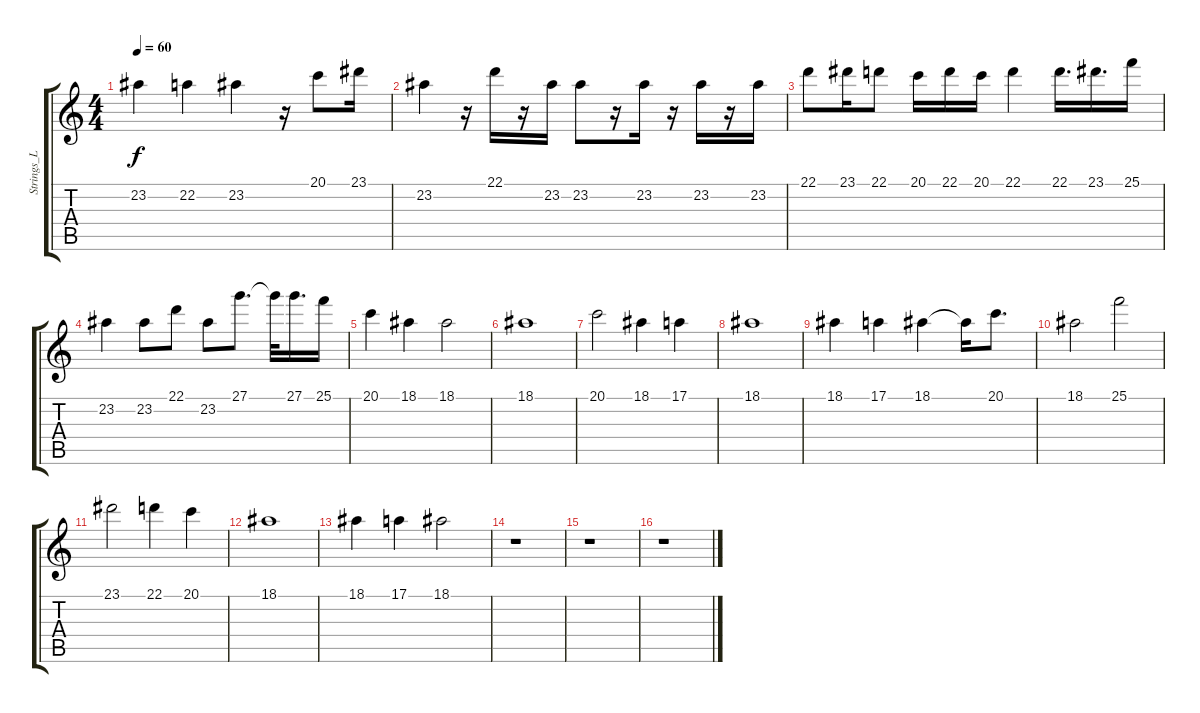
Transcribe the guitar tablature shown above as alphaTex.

\track ("Strings_L" "Strings_L") {instrument stringensemble1}
\staff {score tabs}
\tuning (E4 B3 G3 D3 A2 E2) {hide}
\ts (4 4)
\tempo 60
\clef g2
\ks c
23.2.4{dy f} 22.2.4 23.2.4 r.16 20.1.8 23.1.16 |
23.2.4 r.16 22.1.16 r.16 23.2.16 23.2.8 r.16 23.2.16 r.16 23.2.16 r.16 23.2.16 |
22.1.8 23.1.16 22.1.8 20.1.16 22.1.16 20.1.16 22.1.4 22.1.16{d} 23.1.16{d} 25.1.16 |
23.2.4 23.2.8 22.1.8 23.2.8 27.1.8{d} 27.1{t}.32 27.1.16{d} 25.1.16 |
20.1.4 18.1.4 18.1.2 |
18.1.1 |
20.1.2 18.1.4 17.1.4 |
18.1.1 |
18.1.4 17.1.4 18.1.4 18.1{t}.16 20.1.8{d} |
18.1.2 25.1.2 |
23.1.2 22.1.4 20.1.4 |
18.1.1 |
18.1.4 17.1.4 18.1.2 |
r.1 |
r.1 |
r.1
